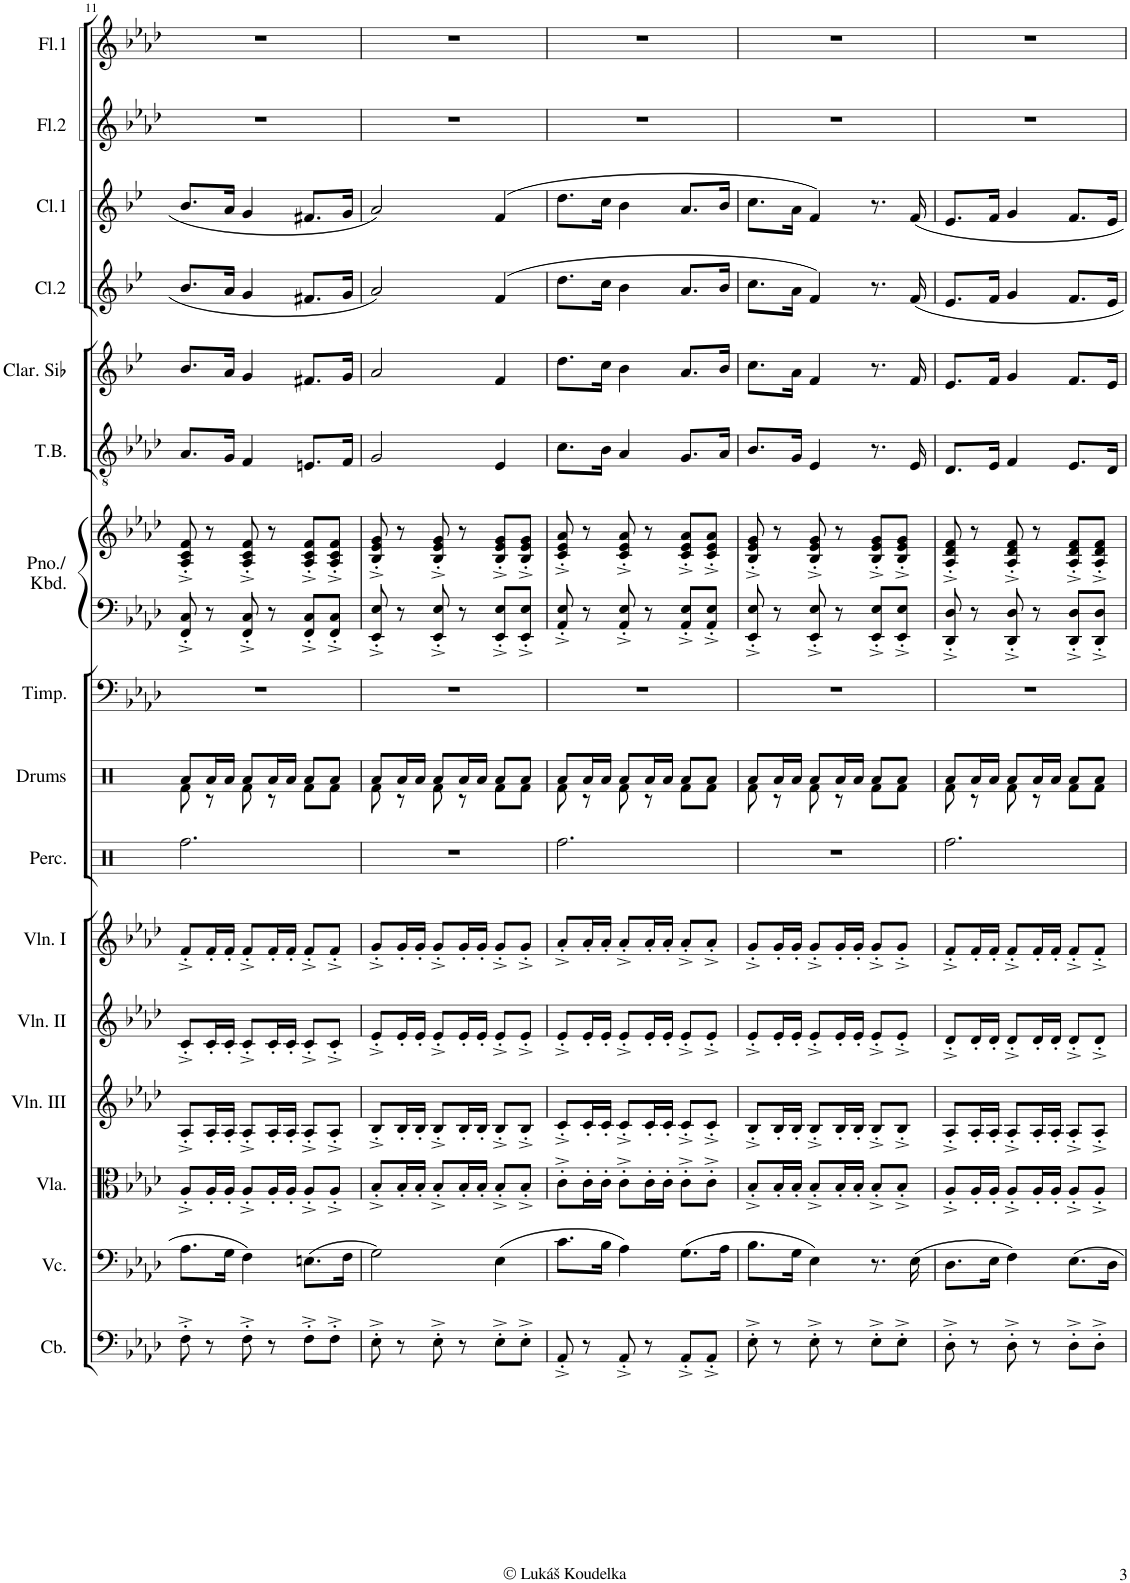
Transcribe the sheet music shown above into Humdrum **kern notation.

**kern	**kern	**kern	**kern	**kern	**kern	**kern	**kern	**kern	**kern	**kern	**kern	**kern	**kern	**kern	**kern	**kern
*part16	*part15	*part14	*part13	*part12	*part11	*part10	*part9	*part8	*part7	*part7	*part6	*part5	*part4	*part3	*part2	*part1
*staff17	*staff16	*staff15	*staff14	*staff13	*staff12	*staff11	*staff10	*staff9	*staff8	*staff7	*staff6	*staff5	*staff4	*staff3	*staff2	*staff1
*I"Contrabass (Bass Guitar)	*I"Violoncello	*I"Viola	*I"Violin III (optional - replace Viola)	*I"Violin II	*I"Violin I	*I"Percussion (Tam-Tam, Glock., Cl.Cymb)	*I"Drums	*I"Timpani	*I"Piano/ Keyboard (optional)	*	*I"Tenor Bass	*I"Clarinette en Sib	*I"2nd Clarinet in Bb	*I"1st Clarinet in Bb	*I"2nd Flute	*I"1st Flute
*I'Cb.	*I'Vc.	*I'Vla.	*I'Vln. III	*I'Vln. II	*I'Vln. I	*I'Perc.	*I'Drums	*I'Timp.	*I'Pno./ Kbd.	*	*I'T.B.	*I'Clar. Sib	*I'Cl.2	*I'Cl.1	*I'Fl.2	*I'Fl.1
!!LO:PB:g=z
*clefF4	*clefF4	*clefC3	*clefG2	*clefG2	*clefG2	*clefX	*clefX	*clefF4	*clefF4	*clefG2	*clefGv2	*clefG2	*clefG2	*clefG2	*clefG2	*clefG2
*Trd7c12	*	*	*	*	*	*	*	*	*	*	*	*Trd1c2	*Trd1c2	*Trd1c2	*	*
*k[b-e-a-d-]	*k[b-e-a-d-]	*k[b-e-a-d-]	*k[b-e-a-d-]	*k[b-e-a-d-]	*k[b-e-a-d-]	*k[]	*k[]	*k[b-e-a-d-]	*k[b-e-a-d-]	*k[b-e-a-d-]	*k[b-e-a-d-]	*k[b-e-]	*k[b-e-]	*k[b-e-]	*k[b-e-a-d-]	*k[b-e-a-d-]
*M3/4	*M3/4	*M3/4	*M3/4	*M3/4	*M3/4	*M3/4	*M3/4	*M3/4	*M3/4	*M3/4	*M3/4	*M3/4	*M3/4	*M3/4	*M3/4	*M3/4
=11	=11	=11	=11	=11	=11	=11	=11	=11	=11	=11	=11	=11	=11	=11	=11	=11
*	*	*	*	*	*	*	*^	*	*	*	*	*	*	*	*	*
8F'^\	8.A-\L	8A-'^/L	8A-'^/L	8c'^/L	8f'^/L	2.Rff\	8Ra/L	8Rf\	2.r	8FF/'^ 8C/'^	8A-/'^ 8c/'^ 8f/'^	8.A-/L	8.b-/L	8.b-/L	8.b-/L	2.r	2.r
8r	.	16A-'/L	16A-'/L	16c'/L	16f'/L	.	16Ra/L	8r	.	8r	8r	.	.	.	.	.	.
.	16G\Jk	16A-'/JJ	16A-'/JJ	16c'/JJ	16f'/JJ	.	16Ra/JJ	.	.	.	.	16G/Jk	16a/Jk	16a/Jk	16a/Jk	.	.
8F'^\	4F\	8A-'^/L	8A-'^/L	8c'^/L	8f'^/L	.	8Ra/L	8Rf\	.	8FF/'^ 8C/'^	8A-/'^ 8c/'^ 8f/'^	4F/	4g/	4g/	4g/	.	.
8r	.	16A-'/L	16A-'/L	16c'/L	16f'/L	.	16Ra/L	8r	.	8r	8r	.	.	.	.	.	.
.	.	16A-'/JJ	16A-'/JJ	16c'/JJ	16f'/JJ	.	16Ra/JJ	.	.	.	.	.	.	.	.	.	.
8F'^\L	(8.En\L	8A-'^/L	8A-'^/L	8c'^/L	8f'^/L	.	8Ra/L	8Rf\L	.	8FF/'^ 8C/'^L	8A-/'^ 8c/'^ 8f/'^L	8.En/L	8.f#X/L	8.f#X/L	8.f#X/L	.	.
8F'^\J	.	8A-'^/J	8A-'^/J	8c'^/J	8f'^/J	.	8Ra/J	8Rf\J	.	8FF/'^ 8C/'^J	8A-/'^ 8c/'^ 8f/'^J	.	.	.	.	.	.
.	16F\Jk	.	.	.	.	.	.	.	.	.	.	16F/Jk	16g/Jk	16g/Jk	16g/Jk	.	.
=12	=12	=12	=12	=12	=12	=12	=12	=12	=12	=12	=12	=12	=12	=12	=12	=12	=12
8E-'^\	2G\)	8B-'^/L	8B-'^/L	8e-'^/L	8g'^/L	2.r	8Ra/L	8Rf\	2.r	8EE-/'^ 8E-/'^	8B-/'^ 8e-/'^ 8g/'^	2G/	2a/	2a/	2a/	2.r	2.r
8r	.	16B-'/L	16B-'/L	16e-'/L	16g'/L	.	16Ra/L	8r	.	8r	8r	.	.	.	.	.	.
.	.	16B-'/JJ	16B-'/JJ	16e-'/JJ	16g'/JJ	.	16Ra/JJ	.	.	.	.	.	.	.	.	.	.
8E-'^\	.	8B-'^/L	8B-'^/L	8e-'^/L	8g'^/L	.	8Ra/L	8Rf\	.	8EE-/'^ 8E-/'^	8B-/'^ 8e-/'^ 8g/'^	.	.	.	.	.	.
8r	.	16B-'/L	16B-'/L	16e-'/L	16g'/L	.	16Ra/L	8r	.	8r	8r	.	.	.	.	.	.
.	.	16B-'/JJ	16B-'/JJ	16e-'/JJ	16g'/JJ	.	16Ra/JJ	.	.	.	.	.	.	.	.	.	.
8E-'^\L	(4E-\	8B-'^/L	8B-'^/L	8e-'^/L	8g'^/L	.	8Ra/L	8Rf\L	.	8EE-/'^ 8E-/'^L	8B-/'^ 8e-/'^ 8g/'^L	4E-/	4f/	(4f/	(4f/	.	.
8E-'^\J	.	8B-'^/J	8B-'^/J	8e-'^/J	8g'^/J	.	8Ra/J	8Rf\J	.	8EE-/'^ 8E-/'^J	8B-/'^ 8e-/'^ 8g/'^J	.	.	.	.	.	.
=13	=13	=13	=13	=13	=13	=13	=13	=13	=13	=13	=13	=13	=13	=13	=13	=13	=13
8AA-'^/	8.c\L	8c'^\L	8c'^/L	8e-'^/L	8a-'^/L	2.Rff\	8Ra/L	8Rf\	2.r	8AA-/'^ 8E-/'^	8c/'^ 8e-/'^ 8a-/'^	8.c\L	8.dd\L	8.dd\L	8.dd\L	2.r	2.r
8r	.	16c'\L	16c'/L	16e-'/L	16a-'/L	.	16Ra/L	8r	.	8r	8r	.	.	.	.	.	.
.	16B-\Jk	16c'\JJ	16c'/JJ	16e-'/JJ	16a-'/JJ	.	16Ra/JJ	.	.	.	.	16B-\Jk	16cc\Jk	16cc\Jk	16cc\Jk	.	.
8AA-'^/	4A-\)	8c'^\L	8c'^/L	8e-'^/L	8a-'^/L	.	8Ra/L	8Rf\	.	8AA-/'^ 8E-/'^	8c/'^ 8e-/'^ 8a-/'^	4A-/	4b-\	4b-\	4b-\	.	.
8r	.	16c'\L	16c'/L	16e-'/L	16a-'/L	.	16Ra/L	8r	.	8r	8r	.	.	.	.	.	.
.	.	16c'\JJ	16c'/JJ	16e-'/JJ	16a-'/JJ	.	16Ra/JJ	.	.	.	.	.	.	.	.	.	.
8AA-'^/L	(8.G\L	8c'^\L	8c'^/L	8e-'^/L	8a-'^/L	.	8Ra/L	8Rf\L	.	8AA-/'^ 8E-/'^L	8c/'^ 8e-/'^ 8a-/'^L	8.G/L	8.a/L	8.a/L	8.a/L	.	.
8AA-'^/J	.	8c'^\J	8c'^/J	8e-'^/J	8a-'^/J	.	8Ra/J	8Rf\J	.	8AA-/'^ 8E-/'^J	8c/'^ 8e-/'^ 8a-/'^J	.	.	.	.	.	.
.	16A-\Jk	.	.	.	.	.	.	.	.	.	.	16A-/Jk	16b-/Jk	16b-/Jk	16b-/Jk	.	.
=14	=14	=14	=14	=14	=14	=14	=14	=14	=14	=14	=14	=14	=14	=14	=14	=14	=14
8E-'^\	8.B-\L	8B-'^/L	8B-'^/L	8e-'^/L	8g'^/L	2.r	8Ra/L	8Rf\	2.r	8EE-/'^ 8E-/'^	8B-/'^ 8e-/'^ 8g/'^	8.B-/L	8.cc\L	8.cc\L	8.cc\L	2.r	2.r
8r	.	16B-'/L	16B-'/L	16e-'/L	16g'/L	.	16Ra/L	8r	.	8r	8r	.	.	.	.	.	.
.	16G\Jk	16B-'/JJ	16B-'/JJ	16e-'/JJ	16g'/JJ	.	16Ra/JJ	.	.	.	.	16G/Jk	16a\Jk	16a\Jk	16a\Jk	.	.
8E-'^\	4E-\)	8B-'^/L	8B-'^/L	8e-'^/L	8g'^/L	.	8Ra/L	8Rf\	.	8EE-/'^ 8E-/'^	8B-/'^ 8e-/'^ 8g/'^	4E-/	4f/	4f/)	4f/)	.	.
8r	.	16B-'/L	16B-'/L	16e-'/L	16g'/L	.	16Ra/L	8r	.	8r	8r	.	.	.	.	.	.
.	.	16B-'/JJ	16B-'/JJ	16e-'/JJ	16g'/JJ	.	16Ra/JJ	.	.	.	.	.	.	.	.	.	.
8E-'^\L	8.r	8B-'^/L	8B-'^/L	8e-'^/L	8g'^/L	.	8Ra/L	8Rf\L	.	8EE-/'^ 8E-/'^L	8B-/'^ 8e-/'^ 8g/'^L	8.r	8.r	8.r	8.r	.	.
8E-'^\J	.	8B-'^/J	8B-'^/J	8e-'^/J	8g'^/J	.	8Ra/J	8Rf\J	.	8EE-/'^ 8E-/'^J	8B-/'^ 8e-/'^ 8g/'^J	.	.	.	.	.	.
.	(16E-\	.	.	.	.	.	.	.	.	.	.	16E-/	16f/	16f/	16f/	.	.
=15	=15	=15	=15	=15	=15	=15	=15	=15	=15	=15	=15	=15	=15	=15	=15	=15	=15
8D-'^\	8.D-\L	8A-'^/L	8A-'^/L	8d-'^/L	8f'^/L	2.Rff\	8Ra/L	8Rf\	2.r	8DD-/'^ 8D-/'^	8A-/'^ 8d-/'^ 8f/'^	8.D-/L	8.e-/L	8.e-/L	8.e-/L	2.r	2.r
8r	.	16A-'/L	16A-'/L	16d-'/L	16f'/L	.	16Ra/L	8r	.	8r	8r	.	.	.	.	.	.
.	16E-\Jk	16A-'/JJ	16A-'/JJ	16d-'/JJ	16f'/JJ	.	16Ra/JJ	.	.	.	.	16E-/Jk	16f/Jk	16f/Jk	16f/Jk	.	.
8D-'^\	4F\)	8A-'^/L	8A-'^/L	8d-'^/L	8f'^/L	.	8Ra/L	8Rf\	.	8DD-/'^ 8D-/'^	8A-/'^ 8d-/'^ 8f/'^	4F/	4g/	4g/	4g/	.	.
8r	.	16A-'/L	16A-'/L	16d-'/L	16f'/L	.	16Ra/L	8r	.	8r	8r	.	.	.	.	.	.
.	.	16A-'/JJ	16A-'/JJ	16d-'/JJ	16f'/JJ	.	16Ra/JJ	.	.	.	.	.	.	.	.	.	.
8D-'^\L	8.E-\L	8A-'^/L	8A-'^/L	8d-'^/L	8f'^/L	.	8Ra/L	8Rf\L	.	8DD-/'^ 8D-/'^L	8A-/'^ 8d-/'^ 8f/'^L	8.E-/L	8.f/L	8.f/L	8.f/L	.	.
8D-'^\J	.	8A-'^/J	8A-'^/J	8d-'^/J	8f'^/J	.	8Ra/J	8Rf\J	.	8DD-/'^ 8D-/'^J	8A-/'^ 8d-/'^ 8f/'^J	.	.	.	.	.	.
.	16D-\Jk	.	.	.	.	.	.	.	.	.	.	16D-/Jk	16e-/Jk	16e-/Jk	16e-/Jk	.	.
*	*	*	*	*	*	*	*v	*v	*	*	*	*	*	*	*	*	*
=	=	=	=	=	=	=	=	=	=	=	=	=	=	=	=	=
*-	*-	*-	*-	*-	*-	*-	*-	*-	*-	*-	*-	*-	*-	*-	*-	*-
